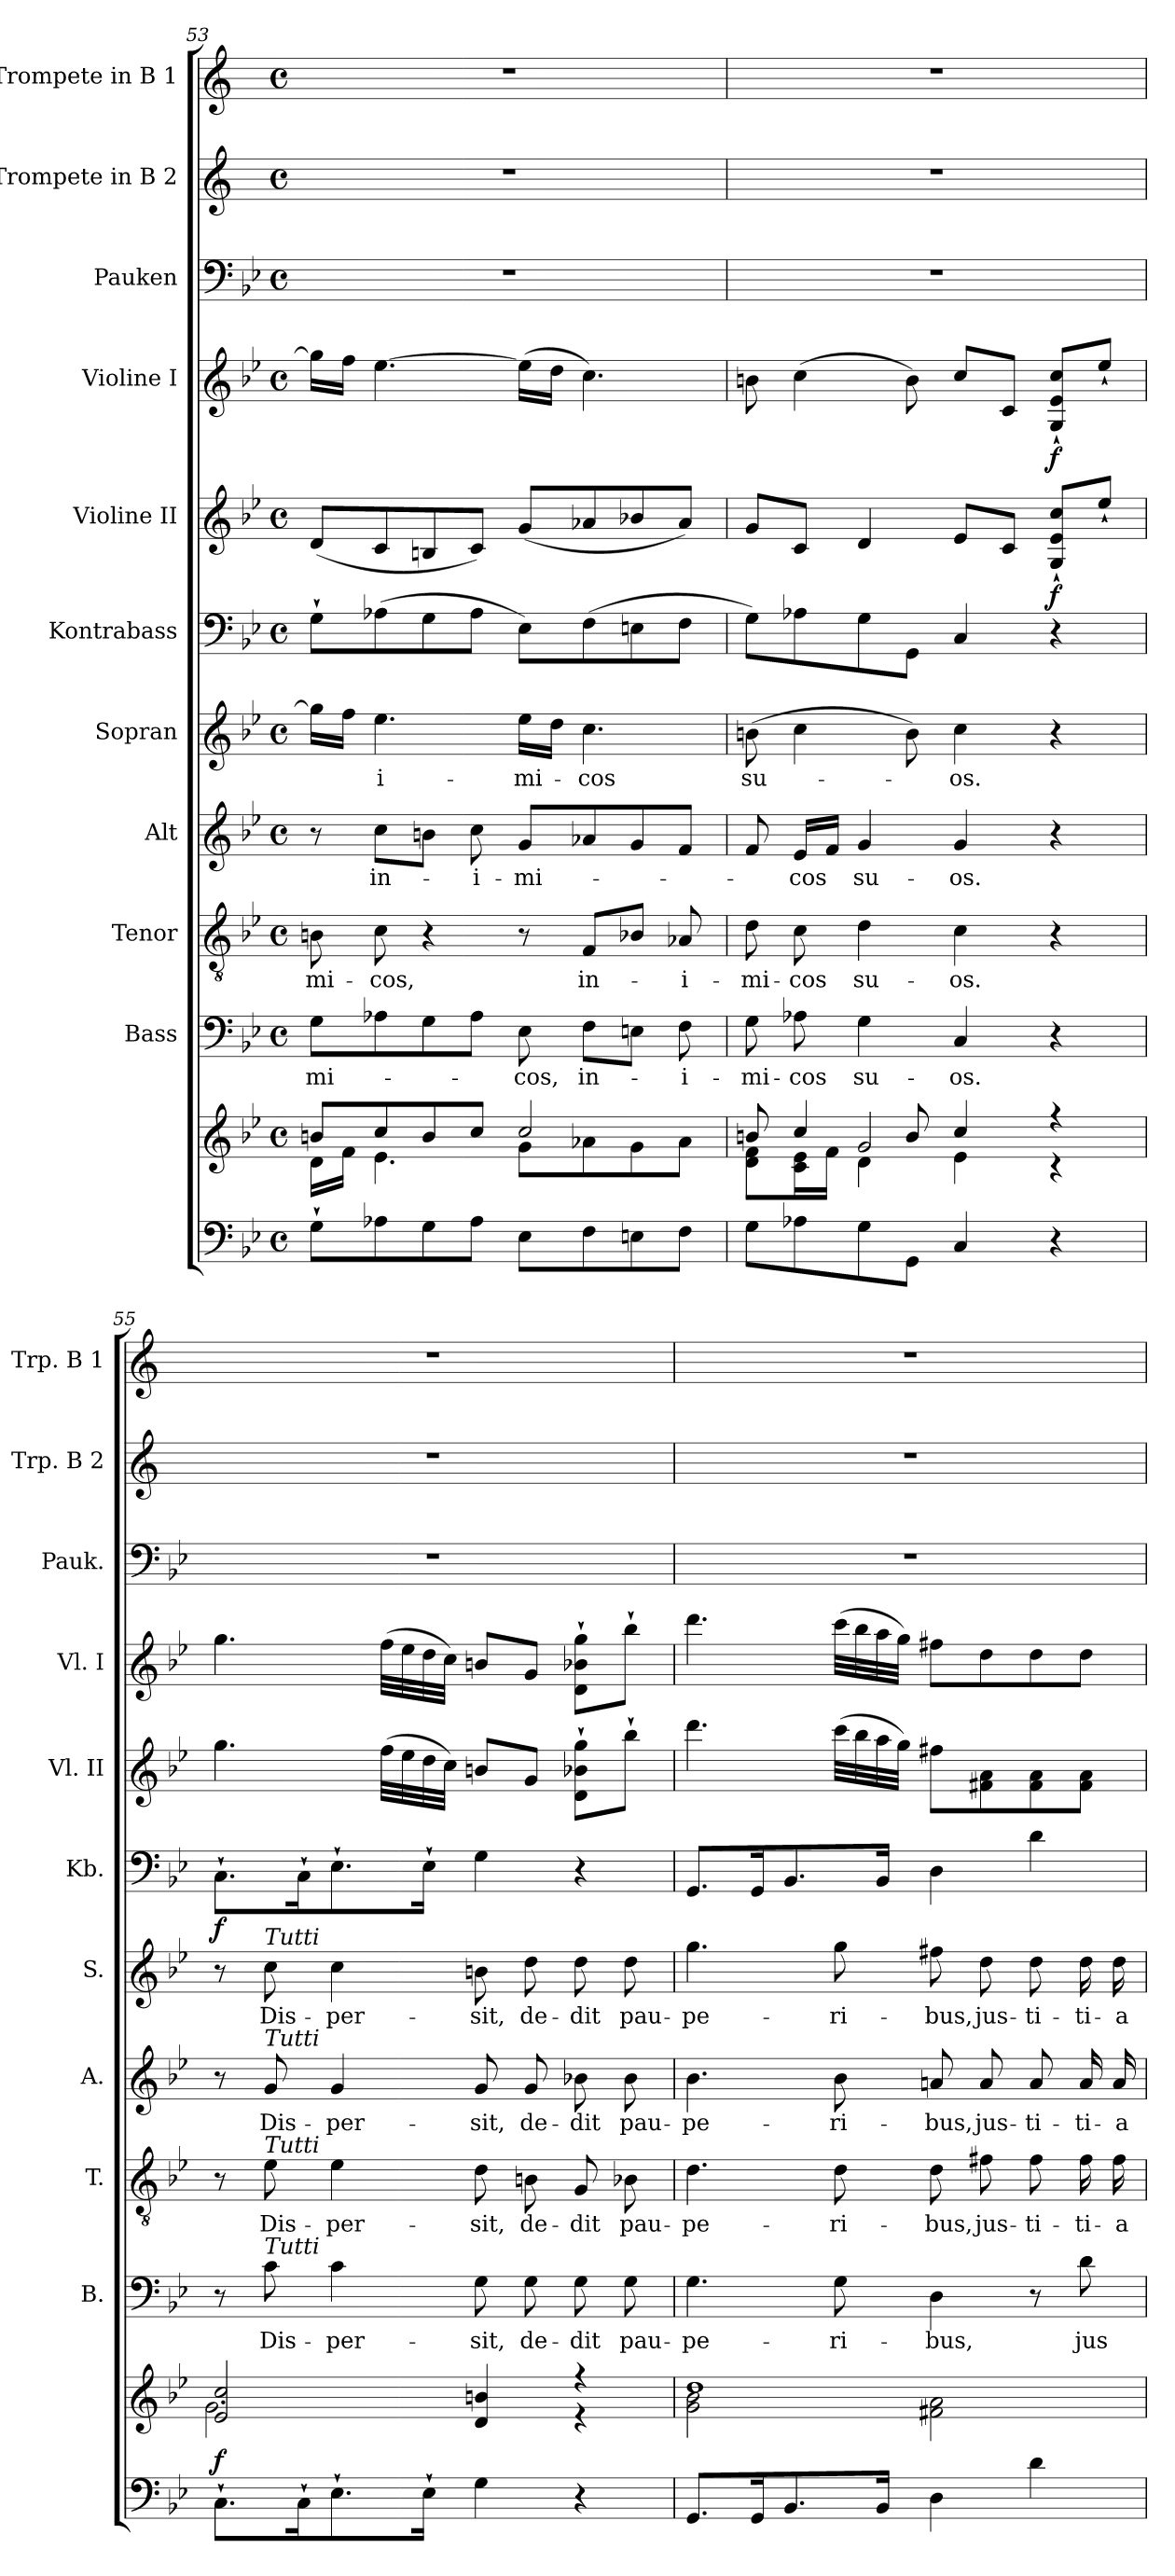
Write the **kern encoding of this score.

**kern	**kern	**dynam	**kern	**text	**kern	**text	**kern	**text	**kern	**text	**kern	**dynam	**kern	**dynam	**kern	**dynam	**kern	**kern	**kern
*part11	*part11	*part11	*part10	*part10	*part9	*part9	*part8	*part8	*part7	*part7	*part6	*part6	*part5	*part5	*part4	*part4	*part3	*part2	*part1
*staff12	*staff11	*staff11/12	*staff10	*staff10	*staff9	*staff9	*staff8	*staff8	*staff7	*staff7	*staff6	*staff6	*staff5	*staff5	*staff4	*staff4	*staff3	*staff2	*staff1
*	*	*	*I"Bass	*	*I"Tenor	*	*I"Alt	*	*I"Sopran	*	*I"Kontrabass	*	*I"Violine II	*	*I"Violine I	*	*I"Pauken	*I"Trompete in B 2	*I"Trompete in B 1
*	*	*	*I'B.	*	*I'T.	*	*I'A.	*	*I'S.	*	*I'Kb.	*	*I'Vl. II	*	*I'Vl. I	*	*I'Pauk.	*I'Trp. B 2	*I'Trp. B 1
*clefF4	*clefG2	*	*clefF4	*	*clefGv2	*	*clefG2	*	*clefG2	*	*clefF4	*	*clefG2	*	*clefG2	*	*clefF4	*clefG2	*clefG2
*	*	*	*	*	*	*	*	*	*	*	*ITrd7c12	*	*	*	*	*	*	*ITrd1c2	*ITrd1c2
*k[b-e-]	*k[b-e-]	*	*k[b-e-]	*	*k[b-e-]	*	*k[b-e-]	*	*k[b-e-]	*	*k[b-e-]	*	*k[b-e-]	*	*k[b-e-]	*	*k[b-e-]	*k[b-e-]	*k[b-e-]
*B-:	*B-:	*	*B-:	*	*B-:	*	*B-:	*	*B-:	*	*B-:	*	*B-:	*	*B-:	*	*B-:	*B-:	*B-:
*M4/4	*M4/4	*	*M4/4	*	*M4/4	*	*M4/4	*	*M4/4	*	*M4/4	*	*M4/4	*	*M4/4	*	*M4/4	*M4/4	*M4/4
*met(c)	*met(c)	*	*met(c)	*	*met(c)	*	*met(c)	*	*met(c)	*	*met(c)	*	*met(c)	*	*met(c)	*	*met(c)	*met(c)	*met(c)
=53	=53	=53	=53	=53	=53	=53	=53	=53	=53	=53	=53	=53	=53	=53	=53	=53	=53	=53	=53
*	*^	*	*	*	*	*	*	*	*	*	*	*	*	*	*	*	*	*	*
!	!	!	!	!	!LO:LY:b	!	!LO:LY:b	!	!	!	!	!	!	!	!	!	!	!	!	!
8G`>\L	8bn/L	16d\LL	.	8G\L	-mi-	8Bn\	-mi-	8r	.	16gg\LL]	.	8GG`>\L	.	(<8d/L	.	16gg\LL]	.	1r	1r	1r
.	.	16f\JJ	.	.	.	.	.	.	.	16ff\JJ	.	.	.	.	.	16ff\JJ	.	.	.	.
!	!	!	!	!	!	!	!LO:LY:b	!	!LO:LY:b	!	!LO:LY:b	!	!	!	!	!	!	!	!	!
8A-X\	8cc/	4.e-\	.	8A-X\	.	8c\	-cos,	8cc\L	in-	4.ee-\	-i-	(>8AA-X\	.	8c/	.	[4.ee-\	.	.	.	.
8G\	8b/	.	.	8G\	.	4r	.	8bn\J	.	.	.	8GG\	.	8Bn/	.	.	.	.	.	.
!	!	!	!	!	!	!	!	!	!LO:LY:b	!	!	!	!	!	!	!	!	!	!	!
8A-\J	8cc/J	.	.	8A-\J	.	.	.	8cc\	-i-	.	.	8AA-\J	.	8c/J)	.	.	.	.	.	.
!	!	!	!	!	!LO:LY:b	!	!	!	!LO:LY:b	!	!LO:LY:b	!	!	!	!	!	!	!	!	!
8E-\L	2cc/	8g\L	.	8E-\	-cos,	8r	.	8g/L	-mi-	16ee-\LL	-mi-	8EE-\L)	.	(<8g/L	.	(>16ee-\LL]	.	.	.	.
.	.	.	.	.	.	.	.	.	.	16dd\JJ	.	.	.	.	.	16dd\JJ	.	.	.	.
!	!	!	!	!	!LO:LY:b	!	!LO:LY:b	!	!	!	!LO:LY:b	!	!	!	!	!	!	!	!	!
8F\	.	8a-X\	.	8F\L	in-	8F/L	in-	8a-X/	.	4.cc\	-cos	(>8FF\	.	8a-X/	.	4.cc\)	.	.	.	.
8En\	.	8g\	.	8En\J	.	8B-X/J	.	8g/	.	.	.	8EEn\	.	8b-X/	.	.	.	.	.	.
!	!	!	!	!	!LO:LY:b	!	!LO:LY:b	!	!	!	!	!	!	!	!	!	!	!	!	!
8F\J	.	8a-\J	.	8F\	-i-	8A-X/	-i-	8f/J	.	.	.	8FF\J	.	8a-/J)	.	.	.	.	.	.
=54	=54	=54	=54	=54	=54	=54	=54	=54	=54	=54	=54	=54	=54	=54	=54	=54	=54	=54	=54	=54
*	*	*^	*	*	*	*	*	*	*	*	*	*	*	*	*	*	*	*	*	*
!	!	!	!	!	!	!LO:LY:b	!	!LO:LY:b	!	!	!	!LO:LY:b	!	!	!	!	!	!	!	!	!
8G\L	8bn/	8d\ 8f\L	4ryy	.	8G\	-mi-	8d\	-mi-	8f/	.	(>8bn\	su-	8GG\L)	.	8g/L	.	8bn\	.	1r	1r	1r
!	!	!	!	!	!	!LO:LY:b	!	!LO:LY:b	!	!LO:LY:b	!	!	!	!	!	!	!	!	!	!	!
8A-X\	4cc/	16c\ 16e-\L	.	.	8A-X\	-cos	8c\	-cos	16e-/LL	-cos	4cc\	.	8AA-X\	.	8c/J	.	(>4cc\	.	.	.	.
.	.	16f\JJ	.	.	.	.	.	.	16f/JJ	.	.	.	.	.	.	.	.	.	.	.	.
!	!	!	!	!	!	!LO:LY:b	!	!LO:LY:b	!	!LO:LY:b	!	!	!	!	!	!	!	!	!	!	!
8G\	.	4d\	2g/	.	4G\	su-	4d\	su-	4g/	su-	.	.	8GG\	.	4d/	.	.	.	.	.	.
8GG\J	8b/	.	.	.	.	.	.	.	.	.	8b\)	.	8GGG\J	.	.	.	8b\)	.	.	.	.
!	!	!	!	!	!	!LO:LY:b	!	!LO:LY:b	!	!LO:LY:b	!	!LO:LY:b	!	!	!	!	!	!	!	!	!
4C/	4cc/	4e-\	.	.	4C/	-os.	4c\	-os.	4g/	-os.	4cc\	-os.	4CC/	.	8e-/L	.	8cc/L	.	.	.	.
.	.	.	.	.	.	.	.	.	.	.	.	.	.	.	8c/J	.	8c/J	.	.	.	.
!	!	!	!	!	!	!	!	!	!	!	!	!	!	!	!	!LO:DY:b	!	!LO:DY:b	!	!	!
4r	4r	4r	4ryy	.	4r	.	4r	.	4r	.	4r	.	4r	.	8G/`< 8e-/`< 8cc/`<L	f	8G/`< 8e-/`< 8cc/`<L	f	.	.	.
.	.	.	.	.	.	.	.	.	.	.	.	.	.	.	8ee-`</J	.	8ee-`</J	.	.	.	.
*	*	*v	*v	*	*	*	*	*	*	*	*	*	*	*	*	*	*	*	*	*	*
!!LO:PB:g=z
=55	=55	=55	=55	=55	=55	=55	=55	=55	=55	=55	=55	=55	=55	=55	=55	=55	=55	=55	=55	=55
!	!	!	!LO:DY:a=2	!	!	!	!	!	!	!	!	!	!LO:DY:b	!	!	!	!	!	!	!
8.C`>\L	2e-/ 2cc/	2.g\	f	8r	.	8r	.	8r	.	8r	.	8.CC`>\L	f	4.gg\	.	4.gg\	.	1r	1r	1r
!	!	!	!	!	!	!	!	!	!	!LO:TX:a:i:t=Tutti	!	!	!	!	!	!	!	!	!	!
!	!	!	!	!	!	!	!	!LO:TX:a:i:t=Tutti	!	!	!	!	!	!	!	!	!	!	!	!
!	!	!	!	!	!	!LO:TX:a:i:t=Tutti	!	!	!	!	!	!	!	!	!	!	!	!	!	!
!	!	!	!	!LO:TX:a:i:t=Tutti	!	!	!	!	!	!	!	!	!	!	!	!	!	!	!	!
!	!	!	!	!	!LO:LY:b	!	!LO:LY:b	!	!LO:LY:b	!	!LO:LY:b	!	!	!	!	!	!	!	!	!
.	.	.	.	8c\	Dis-	8e-\	Dis-	8g/	Dis-	8cc\	Dis-	.	.	.	.	.	.	.	.	.
16C`>\k	.	.	.	.	.	.	.	.	.	.	.	16CC`>\k	.	.	.	.	.	.	.	.
!	!	!	!	!	!LO:LY:b	!	!LO:LY:b	!	!LO:LY:b	!	!LO:LY:b	!	!	!	!	!	!	!	!	!
8.E-`>\	.	.	.	4c\	-per-	4e-\	-per-	4g/	-per-	4cc\	-per-	8.EE-`>\	.	.	.	.	.	.	.	.
.	.	.	.	.	.	.	.	.	.	.	.	.	.	(>32ff\LLL	.	(>32ff\LLL	.	.	.	.
.	.	.	.	.	.	.	.	.	.	.	.	.	.	32ee-\	.	32ee-\	.	.	.	.
16E-`>\Jk	.	.	.	.	.	.	.	.	.	.	.	16EE-`>\Jk	.	32dd\	.	32dd\	.	.	.	.
.	.	.	.	.	.	.	.	.	.	.	.	.	.	32cc\JJJ)	.	32cc\JJJ)	.	.	.	.
!	!	!	!	!	!LO:LY:b	!	!LO:LY:b	!	!LO:LY:b	!	!LO:LY:b	!	!	!	!	!	!	!	!	!
4G\	4d/ 4bn/	.	.	8G\	-sit,	8d\	-sit,	8g/	-sit,	8bn\	-sit,	4GG\	.	8bn/L	.	8bn/L	.	.	.	.
!	!	!	!	!	!LO:LY:b	!	!LO:LY:b	!	!LO:LY:b	!	!LO:LY:b	!	!	!	!	!	!	!	!	!
.	.	.	.	8G\	de-	8Bn\	de-	8g/	de-	8dd\	de-	.	.	8g/J	.	8g/J	.	.	.	.
!	!	!	!	!	!LO:LY:b	!	!LO:LY:b	!	!LO:LY:b	!	!LO:LY:b	!	!	!	!	!	!	!	!	!
4r	4r	4r	.	8G\	-dit	8G/	-dit	8b-X\	-dit	8dd\	-dit	4r	.	8d\`> 8b-X\`> 8gg\`>L	.	8d\`> 8b-X\`> 8gg\`>L	.	.	.	.
!	!	!	!	!	!LO:LY:b	!	!LO:LY:b	!	!LO:LY:b	!	!LO:LY:b	!	!	!	!	!	!	!	!	!
.	.	.	.	8G\	pau-	8B-X\	pau-	8b-\	pau-	8dd\	pau-	.	.	8bb-`>\J	.	8bb-`>\J	.	.	.	.
=56	=56	=56	=56	=56	=56	=56	=56	=56	=56	=56	=56	=56	=56	=56	=56	=56	=56	=56	=56	=56
!	!	!	!	!	!LO:LY:b	!	!LO:LY:b	!	!LO:LY:b	!	!LO:LY:b	!	!	!	!	!	!	!	!	!
8.GG/L	1dd	2g\ 2b-\	.	4.G\	-pe-	4.d\	-pe-	4.b-\	-pe-	4.gg\	-pe-	8.GGG/L	.	4.ddd\	.	4.ddd\	.	1r	1r	1r
16GG/k	.	.	.	.	.	.	.	.	.	.	.	16GGG/k	.	.	.	.	.	.	.	.
8.BB-/	.	.	.	.	.	.	.	.	.	.	.	8.BBB-/	.	.	.	.	.	.	.	.
!	!	!	!	!	!LO:LY:b	!	!LO:LY:b	!	!LO:LY:b	!	!LO:LY:b	!	!	!	!	!	!	!	!	!
.	.	.	.	8G\	-ri-	8d\	-ri-	8b-\	-ri-	8gg\	-ri-	.	.	(>32ccc\LLL	.	(>32ccc\LLL	.	.	.	.
.	.	.	.	.	.	.	.	.	.	.	.	.	.	32bb-\	.	32bb-\	.	.	.	.
16BB-/Jk	.	.	.	.	.	.	.	.	.	.	.	16BBB-/Jk	.	32aa\	.	32aa\	.	.	.	.
.	.	.	.	.	.	.	.	.	.	.	.	.	.	32gg\JJJ)	.	32gg\JJJ)	.	.	.	.
!	!	!	!	!	!LO:LY:b	!	!LO:LY:b	!	!LO:LY:b	!	!LO:LY:b	!	!	!	!	!	!	!	!	!
4D\	.	2f#X\ 2a\	.	4D\	-bus,	8d\	-bus,	8an/	-bus,	8ff#X\	-bus,	4DD\	.	8ff#X\L	.	8ff#X\L	.	.	.	.
!	!	!	!	!	!	!	!LO:LY:b	!	!LO:LY:b	!	!LO:LY:b	!	!	!	!	!	!	!	!	!
.	.	.	.	.	.	8f#X\	jus-	8a/	jus-	8dd\	jus-	.	.	8f#X\ 8a\	.	8dd\	.	.	.	.
!	!	!	!	!	!	!	!LO:LY:b	!	!LO:LY:b	!	!LO:LY:b	!	!	!	!	!	!	!	!	!
4d\	.	.	.	8r	.	8f#\	-ti-	8a/	-ti-	8dd\	-ti-	4D\	.	8f#\ 8a\	.	8dd\	.	.	.	.
!	!	!	!	!	!LO:LY:b	!	!LO:LY:b	!	!LO:LY:b	!	!LO:LY:b	!	!	!	!	!	!	!	!	!
.	.	.	.	8d\	jus-	16f#\	-ti-	16a/	-ti-	16dd\	-ti-	.	.	8f#\ 8a\J	.	8dd\J	.	.	.	.
!	!	!	!	!	!	!	!LO:LY:b	!	!LO:LY:b	!	!LO:LY:b	!	!	!	!	!	!	!	!	!
.	.	.	.	.	.	16f#\	-a	16a/	-a	16dd\	-a	.	.	.	.	.	.	.	.	.
*	*v	*v	*	*	*	*	*	*	*	*	*	*	*	*	*	*	*	*	*	*
=	=	=	=	=	=	=	=	=	=	=	=	=	=	=	=	=	=	=	=
*-	*-	*-	*-	*-	*-	*-	*-	*-	*-	*-	*-	*-	*-	*-	*-	*-	*-	*-	*-
